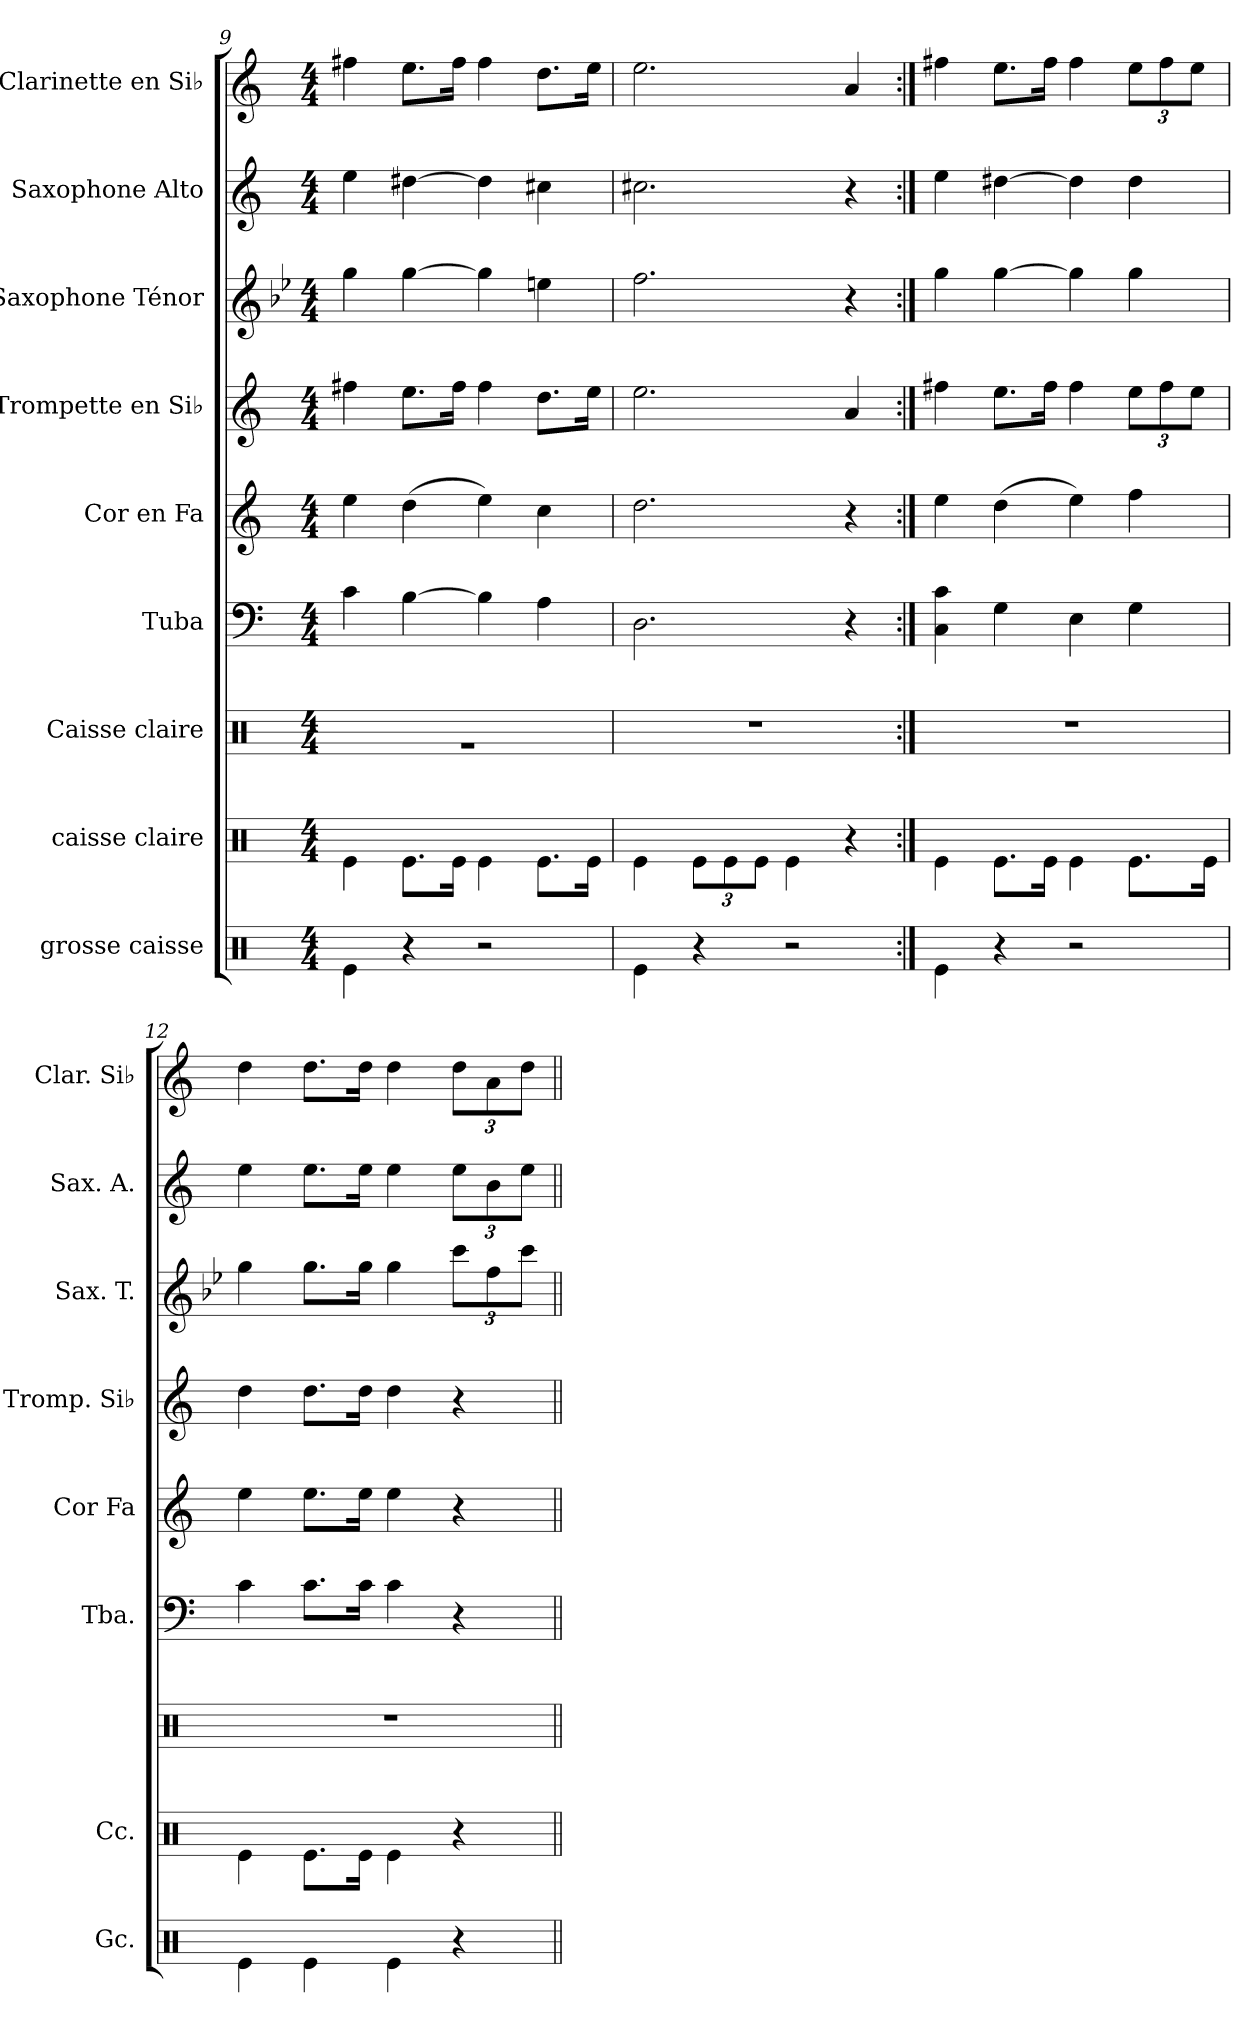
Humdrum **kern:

**kern	**kern	**kern	**kern	**kern	**kern	**kern	**kern	**kern
*part9	*part8	*part7	*part6	*part5	*part4	*part3	*part2	*part1
*staff9	*staff8	*staff7	*staff6	*staff5	*staff4	*staff3	*staff2	*staff1
*I"grosse caisse	*I"caisse claire	*I"Caisse claire	*I"Tuba	*I"Cor en Fa	*I"Trompette en Si♭	*I"Saxophone Ténor	*I"Saxophone Alto	*I"Clarinette en Si♭
*I'Gc.	*I'Cc.	*	*I'Tba.	*I'Cor Fa	*I'Tromp. Si♭	*I'Sax. T.	*I'Sax. A.	*I'Clar. Si♭
*clefX	*clefX	*clefX	*clefF4	*clefG2	*clefG2	*clefG2	*clefG2	*clefG2
*	*	*	*	*ITrd4c7	*ITrd1c2	*ITrd8c14	*ITrd5c9	*ITrd1c2
*k[]	*k[]	*k[]	*k[]	*k[b-]	*k[b-e-]	*k[b-e-]	*k[b-e-a-]	*k[b-e-]
*M4/4	*M4/4	*M4/4	*M4/4	*M4/4	*M4/4	*M4/4	*M4/4	*M4/4
=9	=9	=9	=9	=9	=9	=9	=9	=9
4Re\	4Re\	1rg	4c\	4a\	4een\	4g\	4g\	4een\
4r	8.Re\L	.	[4B\	(4g\	8.dd\L	[4g\	[4f#X\	8.dd\L
.	16Re\Jk	.	.	.	16ee\Jk	.	.	16ee\Jk
2r	4Re\	.	4B\]	4a\)	4ee\	4g\]	4f#\]	4ee\
.	8.Re\L	.	4A\	4f\	8.cc\L	4en\	4en\	8.cc\L
.	16Re\Jk	.	.	.	16dd\Jk	.	.	16dd\Jk
!!LO:PB:g=z
=10	=10	=10	=10	=10	=10	=10	=10	=10
4Re\	4Re\	1r	2.D\	2.g\	2.dd\	2.f\	2.en\	2.dd\
*	*Xbrackettup	*	*	*	*	*	*	*
4r	12Re\L	.	.	.	.	.	.	.
.	12Re\	.	.	.	.	.	.	.
.	12Re\J	.	.	.	.	.	.	.
2r	4Re\	.	.	.	.	.	.	.
.	4r	.	4r	4r	4g/	4r	4r	4g/
=11:|!	=11:|!	=11:|!	=11:|!	=11:|!	=11:|!	=11:|!	=11:|!	=11:|!
4Re\	4Re\	1r	4C\ 4c\	4a\	4een\	4g\	4g\	4een\
4r	8.Re\L	.	4G\	(4g\	8.dd\L	[4g\	[4f#X\	8.dd\L
.	16Re\Jk	.	.	.	16ee\Jk	.	.	16ee\Jk
2r	4Re\	.	4E\	4a\)	4ee\	4g\]	4f#\]	4ee\
*	*	*	*	*	*Xbrackettup	*	*	*Xbrackettup
.	8.Re\L	.	4G\	4b-\	12dd\L	4g\	4f#\	12dd\L
.	.	.	.	.	12ee\	.	.	12ee\
.	.	.	.	.	12dd\J	.	.	12dd\J
.	16Re\Jk	.	.	.	.	.	.	.
=12	=12	=12	=12	=12	=12	=12	=12	=12
4Re\	4Re\	1r	4c\	4a\	4cc\	4g\	4g\	4cc\
4Re\	8.Re\L	.	8.c\L	8.a\L	8.cc\L	8.g\L	8.g\L	8.cc\L
.	16Re\Jk	.	16c\Jk	16a\Jk	16cc\Jk	16g\Jk	16g\Jk	16cc\Jk
4Re\	4Re\	.	4c\	4a\	4cc\	4g\	4g\	4cc\
*	*	*	*	*	*	*Xbrackettup	*Xbrackettup	*
4r	4r	.	4r	4r	4r	12cc\L	12g\L	12cc\L
.	.	.	.	.	.	12f\	12d\	12g\
.	.	.	.	.	.	12cc\J	12g\J	12cc\J
=||	=||	=||	=||	=||	=||	=||	=||	=||
*-	*-	*-	*-	*-	*-	*-	*-	*-
